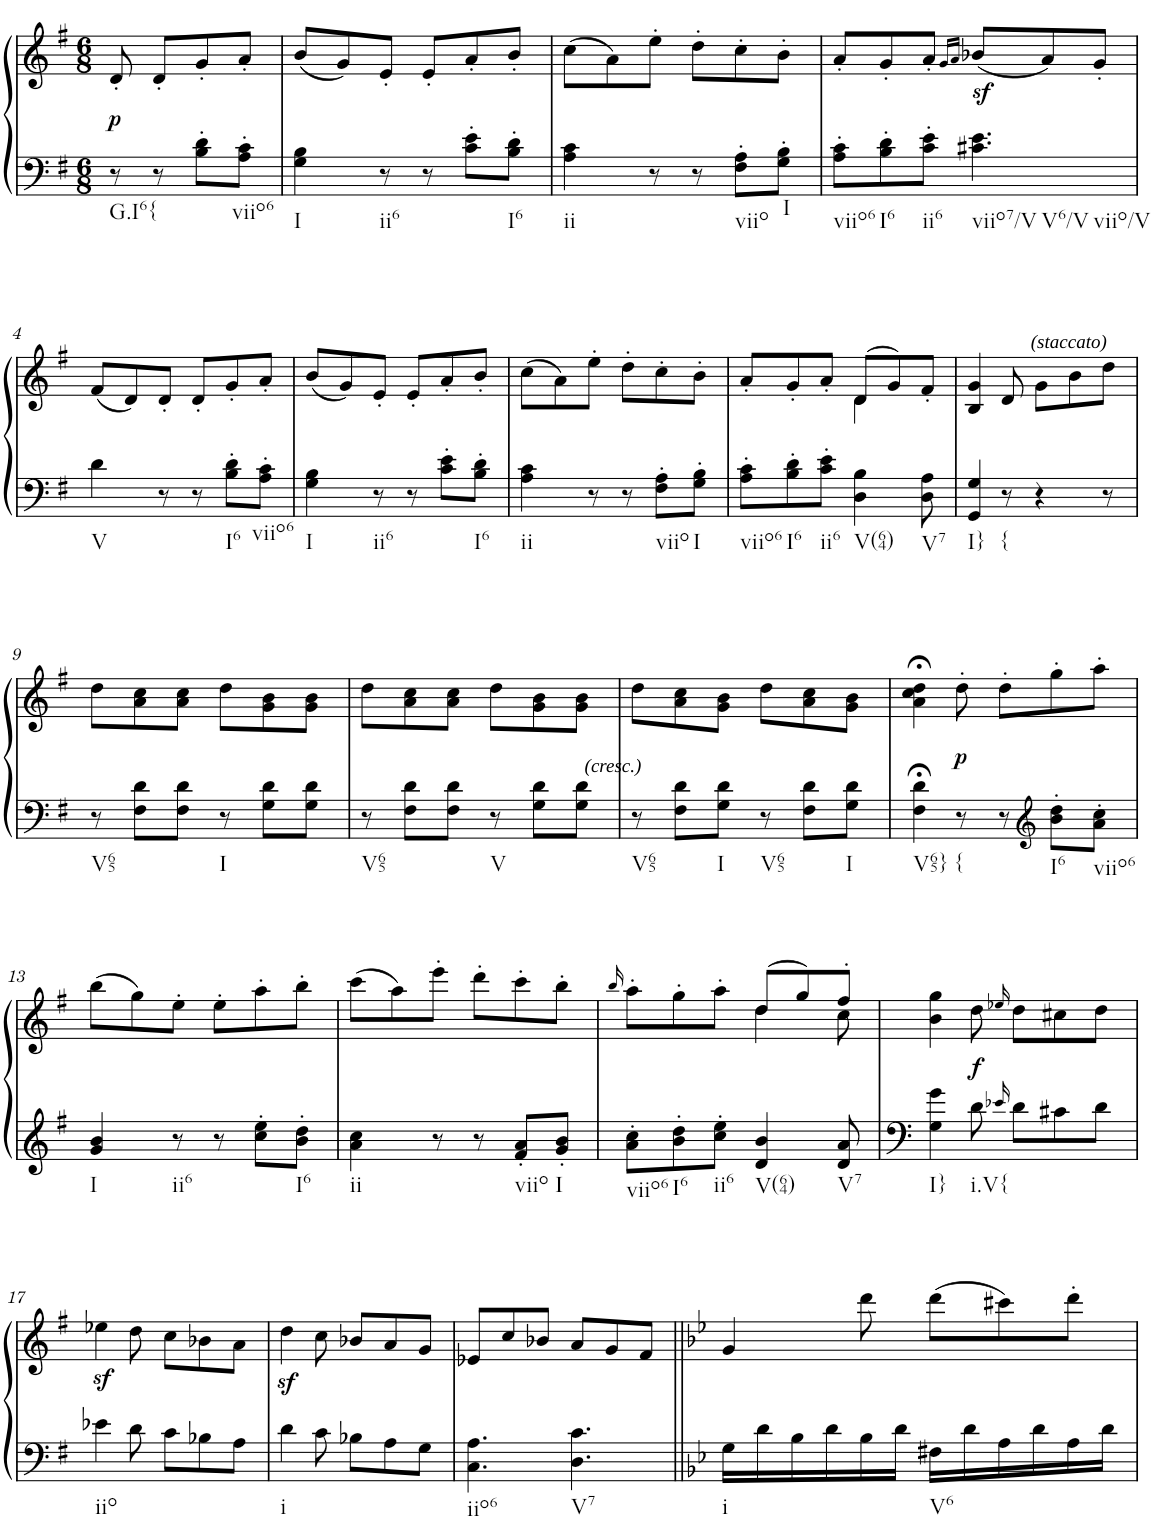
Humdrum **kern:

**kern	**kern	**dynam
*part1	*part1	*part1
*staff2	*staff1	*staff1/2
*I"Klavier linke Hand	*	*
*clefF4	*clefG2	*
*k[f#]	*k[f#]	*
*M6/8	*M6/8	*
=	=	=
!LO:TX:b:t=G.I6{	!	!
!	!	!LO:DY:b
8r	8d'/	p
8r	8d'/L	.
8B\' 8d\'L	8g'/	.
!LO:TX:b:t=viio6	!	!
8A\' 8c\'J	8a'/J	.
=1	=1	=1
!LO:TX:b:t=I	!	!
4G\ 4B\	(8b/L	.
.	8g/)	.
!LO:TX:b:t=ii6	!	!
8r	8e'/J	.
8r	8e'/L	.
8c\' 8e\'L	8a'/	.
!LO:TX:b:t=I6	!	!
8B\' 8d\'J	8b'/J	.
=2	=2	=2
!LO:TX:b:t=ii	!	!
4A\ 4c\	(8cc\L	.
.	8a\)	.
8r	8ee'\J	.
8r	8dd'\L	.
!LO:TX:b:t=viio	!	!
8F#\' 8A\'L	8cc'\	.
!LO:TX:b:t=I	!	!
8G\' 8B\'J	8b'\J	.
=3	=3	=3
!LO:TX:b:t=viio6	!	!
8A\' 8c\'L	8a'/L	.
!LO:TX:b:t=I6	!	!
8B\' 8d\'	8g'/	.
!LO:TX:b:t=ii6	!	!
8c\' 8e\'J	8a'/J	.
.	16qg/LL	.
.	16qa/JJ	.
!LO:TX:b:t=viio7/V	!	!
!LO:TX:b:t=V6/V	!	!
!LO:TX:b:t=viio/V	!	!
4.c#X\ 4.e\	(8b-Xz</L	.
.	8a/)	.
.	8g'/J	.
!!LO:LB:g=z
=4	=4	=4
!LO:TX:b:t=V	!	!
4d\	(8f#/L	.
.	8d/)	.
8r	8d'/J	.
8r	8d'/L	.
!LO:TX:b:t=I6	!	!
8B\' 8d\'L	8g'/	.
!LO:TX:b:t=viio6	!	!
8A\' 8c\'J	8a'/J	.
=5	=5	=5
!LO:TX:b:t=I	!	!
4G\ 4B\	(8b/L	.
.	8g/)	.
!LO:TX:b:t=ii6	!	!
8r	8e'/J	.
8r	8e'/L	.
8c\' 8e\'L	8a'/	.
!LO:TX:b:t=I6	!	!
8B\' 8d\'J	8b'/J	.
=6	=6	=6
!LO:TX:b:t=ii	!	!
4A\ 4c\	(8cc\L	.
.	8a\)	.
8r	8ee'\J	.
8r	8dd'\L	.
!LO:TX:b:t=viio	!	!
8F#\' 8A\'L	8cc'\	.
!LO:TX:b:t=I	!	!
8G\' 8B\'J	8b'\J	.
=7	=7	=7
*	*^	*
!LO:TX:b:t=viio6	!	!	!
8A\' 8c\'L	8a'</L	4.ryy	.
!LO:TX:b:t=I6	!	!	!
8B\' 8d\'	8g'</	.	.
!LO:TX:b:t=ii6	!	!	!
8c\' 8e\'J	8a'</J	.	.
!LO:TX:b:t=V(64)	!	!	!
4D\ 4B\	(8d/L	4d\	.
.	8g/)	.	.
!LO:TX:b:t=V7	!	!	!
8D\ 8A\	8f#'/J	8ryy	.
=8	=8	=8	=8
!LO:TX:b:t=I}	!	!	!
*	*v	*v	*
4GG/ 4G/	4B/ 4g/	.
!LO:TX:b:t={	!	!
8r	8d/	.
!	!LO:TX:a:i:t=(staccato)	!
4r	8g\L	.
.	8b\	.
8r	8dd\J	.
!!LO:LB:g=z
=9	=9	=9
!LO:TX:b:t=V65	!	!
8r	8dd\L	.
8F#\ 8d\L	8a\ 8cc\	.
8F#\ 8d\J	8a\ 8cc\J	.
!LO:TX:b:t=I	!	!
8r	8dd\L	.
8G\ 8d\L	8g\ 8b\	.
8G\ 8d\J	8g\ 8b\J	.
=10	=10	=10
!LO:TX:b:t=V65	!	!
8r	8dd\L	.
8F#\ 8d\L	8a\ 8cc\	.
8F#\ 8d\J	8a\ 8cc\J	.
!LO:TX:b:t=V	!	!
8r	8dd\L	.
8G\ 8d\L	8g\ 8b\	.
!	!LO:TX:b:i:t=(cresc.)	!
8G\ 8d\J	8g\ 8b\J	.
=11	=11	=11
!LO:TX:b:t=V65	!	!
8r	8dd\L	.
8F#\ 8d\L	8a\ 8cc\	.
!LO:TX:b:t=I	!	!
8G\ 8d\J	8g\ 8b\J	.
!LO:TX:b:t=V65	!	!
8r	8dd\L	.
8F#\ 8d\L	8a\ 8cc\	.
!LO:TX:b:t=I	!	!
8G\ 8d\J	8g\ 8b\J	.
=12	=12	=12
!LO:TX:b:t=V65}	!	!
4F#\;< 4d\;<	4a\;< 4cc\;< 4dd\;<	.
!LO:TX:b:t={	!	!
!	!	!LO:DY:b
8r	8dd'\	p
8r	8dd'\L	.
*clefG2	*	*
!LO:TX:b:t=I6	!	!
8b\' 8dd\'L	8gg'\	.
!LO:TX:b:t=viio6	!	!
8a\' 8cc\'J	8aa'\J	.
!!LO:LB:g=z
=13	=13	=13
!LO:TX:b:t=I	!	!
4g/ 4b/	(8bb\L	.
.	8gg\)	.
!LO:TX:b:t=ii6	!	!
8r	8ee'\J	.
8r	8ee'\L	.
8cc\' 8ee\'L	8aa'\	.
!LO:TX:b:t=I6	!	!
8b\' 8dd\'J	8bb'\J	.
=14	=14	=14
!LO:TX:b:t=ii	!	!
4a\ 4cc\	(8ccc\L	.
.	8aa\)	.
8r	8eee'\J	.
8r	8ddd'\L	.
!LO:TX:b:t=viio	!	!
8f#/' 8a/'L	8ccc'\	.
!LO:TX:b:t=I	!	!
8g/' 8b/'J	8bb'\J	.
=15	=15	=15
.	16qbb/	.
*	*^	*
!LO:TX:b:t=viio6	!	!	!
8a\' 8cc\'L	8aa'\L	4.ryy	.
!LO:TX:b:t=I6	!	!	!
8b\' 8dd\'	8gg'\	.	.
!LO:TX:b:t=ii6	!	!	!
8cc\' 8ee\'J	8aa'\J	.	.
!LO:TX:b:t=V(64)	!	!	!
4d/ 4b/	(>8dd/L	4dd\	.
.	8gg/)	.	.
!LO:TX:b:t=V7	!	!	!
8d/ 8a/	8ff#'/J	8cc\	.
=16	=16	=16	=16
!LO:TX:b:t=I}	!	!	!
*	*v	*v	*
4G\ 4g\	4b\ 4gg\	.
!LO:TX:b:t=i.V{	!	!
!	!	!LO:DY:b
8d\	8dd\	f
16qe-X/	16qee-X/	.
8d\L	8dd\L	.
8c#X\	8cc#X\	.
8d\J	8dd\J	.
!!LO:LB:g=z
=17	=17	=17
!LO:TX:b:t=iio	!	!
4e-X\	4ee-Xz<\	.
8d\	8dd\	.
8c\L	8cc\L	.
8B-X\	8b-X\	.
8A\J	8a\J	.
=18	=18	=18
!LO:TX:b:t=i	!	!
4d\	4ddz<\	.
8c\	8cc\	.
8B-X\L	8b-X/L	.
8A\	8a/	.
8G\J	8g/J	.
=19	=19	=19
!LO:TX:b:t=iio6	!	!
4.C\ 4.A\	8e-X/L	.
.	8cc/	.
.	8b-X/J	.
!LO:TX:b:t=V7	!	!
4.D\ 4.c\	8a/L	.
.	8g/	.
.	8f#/J	.
=20||	=20||	=20||
*k[b-e-]	*k[b-e-]	*
!LO:TX:b:t=i	!	!
16G\LL	4g/	.
16d\	.	.
16B-\	.	.
16d\	.	.
16B-\	8ddd\	.
16d\JJ	.	.
!LO:TX:b:t=V6	!	!
16F#X\LL	(8ddd\L	.
16d\	.	.
16A\	8ccc#X\)	.
16d\	.	.
16A\	8ddd'\J	.
16d\JJ	.	.
=	=	=
*-	*-	*-
